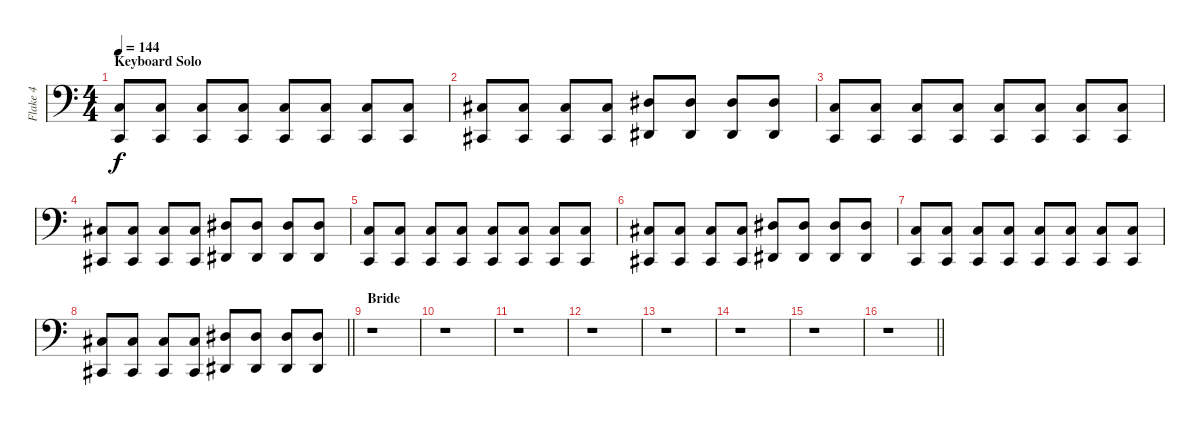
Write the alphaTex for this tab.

\track ("Flake 4" "Flake 4") {instrument synthbass2}
\staff {score}
\tuning (G2 D2 A1 E1 B0) {hide}
\ts (4 4)
\section ("" "Keyboard Solo")
\tempo 144
\clef f4
\ks c
(3.3 1.5).8{dy f volume 16 instrument synthbass1} (3.3 1.5).8 (3.3 1.5).8 (3.3 1.5).8 (3.3 1.5).8 (3.3 1.5).8 (3.3 1.5).8 (3.3 1.5).8 |
(4.3 2.5).8 (4.3 2.5).8 (4.3 2.5).8 (4.3 2.5).8 (6.3 4.5).8 (6.3 4.5).8 (6.3 4.5).8 (6.3 4.5).8 |
(3.3 1.5).8 (3.3 1.5).8 (3.3 1.5).8 (3.3 1.5).8 (3.3 1.5).8 (3.3 1.5).8 (3.3 1.5).8 (3.3 1.5).8 |
(4.3 2.5).8 (4.3 2.5).8 (4.3 2.5).8 (4.3 2.5).8 (6.3 4.5).8 (6.3 4.5).8 (6.3 4.5).8 (6.3 4.5).8 |
(3.3 1.5).8 (3.3 1.5).8 (3.3 1.5).8 (3.3 1.5).8 (3.3 1.5).8 (3.3 1.5).8 (3.3 1.5).8 (3.3 1.5).8 |
(4.3 2.5).8 (4.3 2.5).8 (4.3 2.5).8 (4.3 2.5).8 (6.3 4.5).8 (6.3 4.5).8 (6.3 4.5).8 (6.3 4.5).8 |
(3.3 1.5).8 (3.3 1.5).8 (3.3 1.5).8 (3.3 1.5).8 (3.3 1.5).8 (3.3 1.5).8 (3.3 1.5).8 (3.3 1.5).8 |
\barLineRight lightlight
(4.3 2.5).8 (4.3 2.5).8 (4.3 2.5).8 (4.3 2.5).8 (6.3 4.5).8 (6.3 4.5).8 (6.3 4.5).8 (6.3 4.5).8 |
\section ("" "Bride")
r.1 |
r.1 |
r.1 |
r.1 |
r.1 |
r.1 |
r.1 |
\barLineRight lightlight
r.1
